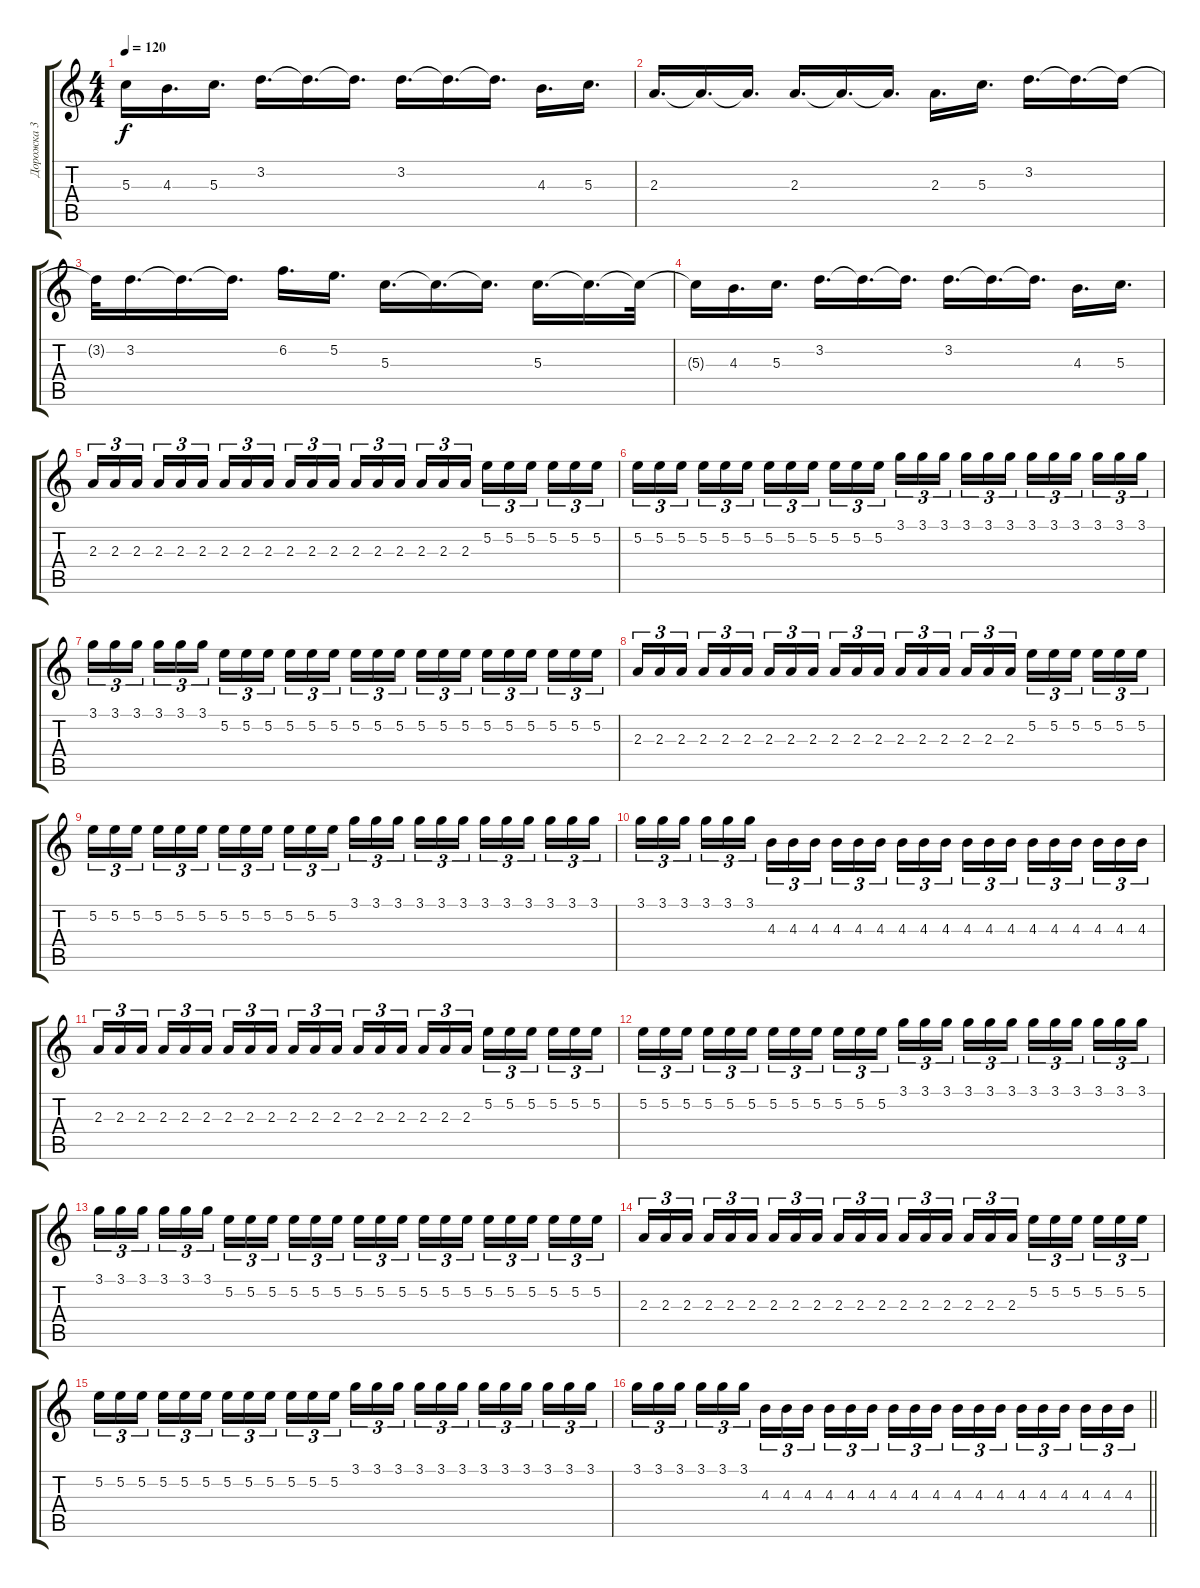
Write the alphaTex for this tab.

\track ("Дорожка 3" "Дорожка 3") {instrument overdrivenguitar}
\staff {score tabs}
\tuning (E4 B3 G3 D3 A2 E2) {hide}
\ts (4 4)
\tempo 120
\clef g2
\ks c
5.3{t}.16{dy f} 4.3.16{d} 5.3.16{d} 3.2.16{d} 3.2{t}.16{d} 3.2{t}.16{d} 3.2.16{d} 3.2{t}.16{d} 3.2{t}.16{d} 4.3.16{d} 5.3.16{d} |
2.3.16{d} 2.3{t}.16{d} 2.3{t}.16{d} 2.3.16{d} 2.3{t}.16{d} 2.3{t}.16{d} 2.3.16{d} 5.3.16{d} 3.2.16{d} 3.2{t}.16{d} 3.2{t}.16 |
3.2{t}.32 3.2.16{d} 3.2{t}.16{d} 3.2{t}.16{d} 6.2.16{d} 5.2.16{d} 5.3.16{d} 5.3{t}.16{d} 5.3{t}.16{d} 5.3.16{d} 5.3{t}.16{d} 5.3{t}.32 |
5.3{t}.16 4.3.16{d} 5.3.16{d} 3.2.16{d} 3.2{t}.16{d} 3.2{t}.16{d} 3.2.16{d} 3.2{t}.16{d} 3.2{t}.16{d} 4.3.16{d} 5.3.16{d} |
2.3.16{tu (3 2)} 2.3.16{tu (3 2)} 2.3.16{tu (3 2) beam splitsecondary} 2.3.16{tu (3 2)} 2.3.16{tu (3 2)} 2.3.16{tu (3 2)} 2.3.16{tu (3 2)} 2.3.16{tu (3 2)} 2.3.16{tu (3 2) beam splitsecondary} 2.3.16{tu (3 2)} 2.3.16{tu (3 2)} 2.3.16{tu (3 2)} 2.3.16{tu (3 2)} 2.3.16{tu (3 2)} 2.3.16{tu (3 2) beam splitsecondary} 2.3.16{tu (3 2)} 2.3.16{tu (3 2)} 2.3.16{tu (3 2)} 5.2.16{tu (3 2)} 5.2.16{tu (3 2)} 5.2.16{tu (3 2) beam splitsecondary} 5.2.16{tu (3 2)} 5.2.16{tu (3 2)} 5.2.16{tu (3 2)} |
5.2.16{tu (3 2)} 5.2.16{tu (3 2)} 5.2.16{tu (3 2) beam splitsecondary} 5.2.16{tu (3 2)} 5.2.16{tu (3 2)} 5.2.16{tu (3 2)} 5.2.16{tu (3 2)} 5.2.16{tu (3 2)} 5.2.16{tu (3 2) beam splitsecondary} 5.2.16{tu (3 2)} 5.2.16{tu (3 2)} 5.2.16{tu (3 2)} 3.1.16{tu (3 2)} 3.1.16{tu (3 2)} 3.1.16{tu (3 2) beam splitsecondary} 3.1.16{tu (3 2)} 3.1.16{tu (3 2)} 3.1.16{tu (3 2)} 3.1.16{tu (3 2)} 3.1.16{tu (3 2)} 3.1.16{tu (3 2) beam splitsecondary} 3.1.16{tu (3 2)} 3.1.16{tu (3 2)} 3.1.16{tu (3 2)} |
3.1.16{tu (3 2)} 3.1.16{tu (3 2)} 3.1.16{tu (3 2) beam splitsecondary} 3.1.16{tu (3 2)} 3.1.16{tu (3 2)} 3.1.16{tu (3 2)} 5.2.16{tu (3 2)} 5.2.16{tu (3 2)} 5.2.16{tu (3 2) beam splitsecondary} 5.2.16{tu (3 2)} 5.2.16{tu (3 2)} 5.2.16{tu (3 2)} 5.2.16{tu (3 2)} 5.2.16{tu (3 2)} 5.2.16{tu (3 2) beam splitsecondary} 5.2.16{tu (3 2)} 5.2.16{tu (3 2)} 5.2.16{tu (3 2)} 5.2.16{tu (3 2)} 5.2.16{tu (3 2)} 5.2.16{tu (3 2) beam splitsecondary} 5.2.16{tu (3 2)} 5.2.16{tu (3 2)} 5.2.16{tu (3 2)} |
2.3.16{tu (3 2)} 2.3.16{tu (3 2)} 2.3.16{tu (3 2) beam splitsecondary} 2.3.16{tu (3 2)} 2.3.16{tu (3 2)} 2.3.16{tu (3 2)} 2.3.16{tu (3 2)} 2.3.16{tu (3 2)} 2.3.16{tu (3 2) beam splitsecondary} 2.3.16{tu (3 2)} 2.3.16{tu (3 2)} 2.3.16{tu (3 2)} 2.3.16{tu (3 2)} 2.3.16{tu (3 2)} 2.3.16{tu (3 2) beam splitsecondary} 2.3.16{tu (3 2)} 2.3.16{tu (3 2)} 2.3.16{tu (3 2)} 5.2.16{tu (3 2)} 5.2.16{tu (3 2)} 5.2.16{tu (3 2) beam splitsecondary} 5.2.16{tu (3 2)} 5.2.16{tu (3 2)} 5.2.16{tu (3 2)} |
5.2.16{tu (3 2)} 5.2.16{tu (3 2)} 5.2.16{tu (3 2) beam splitsecondary} 5.2.16{tu (3 2)} 5.2.16{tu (3 2)} 5.2.16{tu (3 2)} 5.2.16{tu (3 2)} 5.2.16{tu (3 2)} 5.2.16{tu (3 2) beam splitsecondary} 5.2.16{tu (3 2)} 5.2.16{tu (3 2)} 5.2.16{tu (3 2)} 3.1.16{tu (3 2)} 3.1.16{tu (3 2)} 3.1.16{tu (3 2) beam splitsecondary} 3.1.16{tu (3 2)} 3.1.16{tu (3 2)} 3.1.16{tu (3 2)} 3.1.16{tu (3 2)} 3.1.16{tu (3 2)} 3.1.16{tu (3 2) beam splitsecondary} 3.1.16{tu (3 2)} 3.1.16{tu (3 2)} 3.1.16{tu (3 2)} |
3.1.16{tu (3 2)} 3.1.16{tu (3 2)} 3.1.16{tu (3 2) beam splitsecondary} 3.1.16{tu (3 2)} 3.1.16{tu (3 2)} 3.1.16{tu (3 2)} 4.3.16{tu (3 2)} 4.3.16{tu (3 2)} 4.3.16{tu (3 2) beam splitsecondary} 4.3.16{tu (3 2)} 4.3.16{tu (3 2)} 4.3.16{tu (3 2)} 4.3.16{tu (3 2)} 4.3.16{tu (3 2)} 4.3.16{tu (3 2) beam splitsecondary} 4.3.16{tu (3 2)} 4.3.16{tu (3 2)} 4.3.16{tu (3 2)} 4.3.16{tu (3 2)} 4.3.16{tu (3 2)} 4.3.16{tu (3 2) beam splitsecondary} 4.3.16{tu (3 2)} 4.3.16{tu (3 2)} 4.3.16{tu (3 2)} |
2.3.16{tu (3 2)} 2.3.16{tu (3 2)} 2.3.16{tu (3 2) beam splitsecondary} 2.3.16{tu (3 2)} 2.3.16{tu (3 2)} 2.3.16{tu (3 2)} 2.3.16{tu (3 2)} 2.3.16{tu (3 2)} 2.3.16{tu (3 2) beam splitsecondary} 2.3.16{tu (3 2)} 2.3.16{tu (3 2)} 2.3.16{tu (3 2)} 2.3.16{tu (3 2)} 2.3.16{tu (3 2)} 2.3.16{tu (3 2) beam splitsecondary} 2.3.16{tu (3 2)} 2.3.16{tu (3 2)} 2.3.16{tu (3 2)} 5.2.16{tu (3 2)} 5.2.16{tu (3 2)} 5.2.16{tu (3 2) beam splitsecondary} 5.2.16{tu (3 2)} 5.2.16{tu (3 2)} 5.2.16{tu (3 2)} |
5.2.16{tu (3 2)} 5.2.16{tu (3 2)} 5.2.16{tu (3 2) beam splitsecondary} 5.2.16{tu (3 2)} 5.2.16{tu (3 2)} 5.2.16{tu (3 2)} 5.2.16{tu (3 2)} 5.2.16{tu (3 2)} 5.2.16{tu (3 2) beam splitsecondary} 5.2.16{tu (3 2)} 5.2.16{tu (3 2)} 5.2.16{tu (3 2)} 3.1.16{tu (3 2)} 3.1.16{tu (3 2)} 3.1.16{tu (3 2) beam splitsecondary} 3.1.16{tu (3 2)} 3.1.16{tu (3 2)} 3.1.16{tu (3 2)} 3.1.16{tu (3 2)} 3.1.16{tu (3 2)} 3.1.16{tu (3 2) beam splitsecondary} 3.1.16{tu (3 2)} 3.1.16{tu (3 2)} 3.1.16{tu (3 2)} |
3.1.16{tu (3 2)} 3.1.16{tu (3 2)} 3.1.16{tu (3 2) beam splitsecondary} 3.1.16{tu (3 2)} 3.1.16{tu (3 2)} 3.1.16{tu (3 2)} 5.2.16{tu (3 2)} 5.2.16{tu (3 2)} 5.2.16{tu (3 2) beam splitsecondary} 5.2.16{tu (3 2)} 5.2.16{tu (3 2)} 5.2.16{tu (3 2)} 5.2.16{tu (3 2)} 5.2.16{tu (3 2)} 5.2.16{tu (3 2) beam splitsecondary} 5.2.16{tu (3 2)} 5.2.16{tu (3 2)} 5.2.16{tu (3 2)} 5.2.16{tu (3 2)} 5.2.16{tu (3 2)} 5.2.16{tu (3 2) beam splitsecondary} 5.2.16{tu (3 2)} 5.2.16{tu (3 2)} 5.2.16{tu (3 2)} |
2.3.16{tu (3 2)} 2.3.16{tu (3 2)} 2.3.16{tu (3 2) beam splitsecondary} 2.3.16{tu (3 2)} 2.3.16{tu (3 2)} 2.3.16{tu (3 2)} 2.3.16{tu (3 2)} 2.3.16{tu (3 2)} 2.3.16{tu (3 2) beam splitsecondary} 2.3.16{tu (3 2)} 2.3.16{tu (3 2)} 2.3.16{tu (3 2)} 2.3.16{tu (3 2)} 2.3.16{tu (3 2)} 2.3.16{tu (3 2) beam splitsecondary} 2.3.16{tu (3 2)} 2.3.16{tu (3 2)} 2.3.16{tu (3 2)} 5.2.16{tu (3 2)} 5.2.16{tu (3 2)} 5.2.16{tu (3 2) beam splitsecondary} 5.2.16{tu (3 2)} 5.2.16{tu (3 2)} 5.2.16{tu (3 2)} |
5.2.16{tu (3 2)} 5.2.16{tu (3 2)} 5.2.16{tu (3 2) beam splitsecondary} 5.2.16{tu (3 2)} 5.2.16{tu (3 2)} 5.2.16{tu (3 2)} 5.2.16{tu (3 2)} 5.2.16{tu (3 2)} 5.2.16{tu (3 2) beam splitsecondary} 5.2.16{tu (3 2)} 5.2.16{tu (3 2)} 5.2.16{tu (3 2)} 3.1.16{tu (3 2)} 3.1.16{tu (3 2)} 3.1.16{tu (3 2) beam splitsecondary} 3.1.16{tu (3 2)} 3.1.16{tu (3 2)} 3.1.16{tu (3 2)} 3.1.16{tu (3 2)} 3.1.16{tu (3 2)} 3.1.16{tu (3 2) beam splitsecondary} 3.1.16{tu (3 2)} 3.1.16{tu (3 2)} 3.1.16{tu (3 2)} |
\barLineRight lightlight
3.1.16{tu (3 2)} 3.1.16{tu (3 2)} 3.1.16{tu (3 2) beam splitsecondary} 3.1.16{tu (3 2)} 3.1.16{tu (3 2)} 3.1.16{tu (3 2)} 4.3.16{tu (3 2)} 4.3.16{tu (3 2)} 4.3.16{tu (3 2) beam splitsecondary} 4.3.16{tu (3 2)} 4.3.16{tu (3 2)} 4.3.16{tu (3 2)} 4.3.16{tu (3 2)} 4.3.16{tu (3 2)} 4.3.16{tu (3 2) beam splitsecondary} 4.3.16{tu (3 2)} 4.3.16{tu (3 2)} 4.3.16{tu (3 2)} 4.3.16{tu (3 2)} 4.3.16{tu (3 2)} 4.3.16{tu (3 2) beam splitsecondary} 4.3.16{tu (3 2)} 4.3.16{tu (3 2)} 4.3.16{tu (3 2)}
